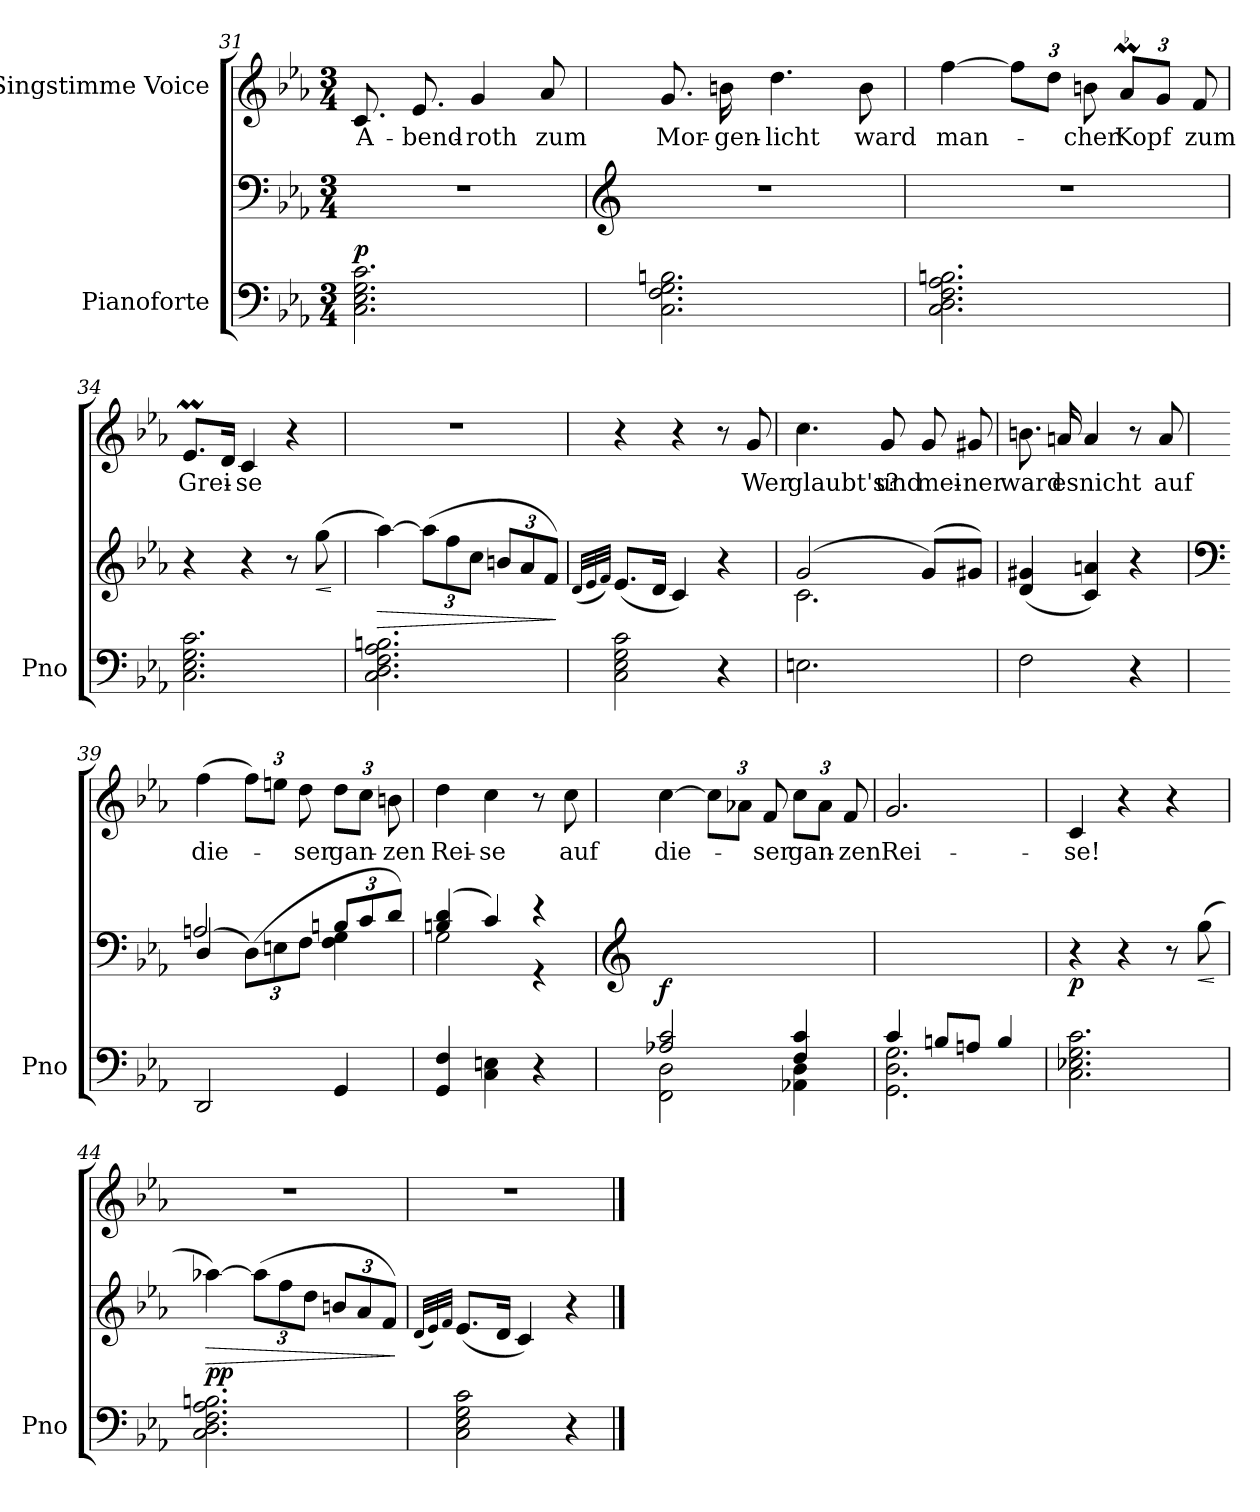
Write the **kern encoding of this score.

**kern	**kern	**dynam	**kern	**text
*part2	*part2	*part2	*part1	*part1
*staff3	*staff2	*staff2/3	*staff1	*staff1
*I"Pianoforte	*	*	*I"Singstimme Voice	*
*I'Pno	*	*	*	*
*clefF4	*clefF4	*	*clefG2	*
*k[b-e-a-]	*k[b-e-a-]	*	*k[b-e-a-]	*
*M3/4	*M3/4	*	*M3/4	*
=31	=31	=31	=31	=31
!	!	!LO:DY:a=2	!	!LO:LY:b
2.C\ 2.E-\ 2.G\ 2.c\	2.r	p	8.c/	A-
!	!	!	!	!LO:LY:b
.	.	.	8.e-/	-bend-
!	!	!	!	!LO:LY:b
.	.	.	4g/	-roth
!	!	!	!	!LO:LY:b
.	.	.	8a-/	zum
=32	=32	=32	=32	=32
*	*clefG2	*	*	*
!	!	!	!	!LO:LY:b
2.C\ 2.F\ 2.G\ 2.Bn\	2.r	.	8.g/	Mor-
!	!	!	!	!LO:LY:b
.	.	.	16bn\	-gen-
!	!	!	!	!LO:LY:b
.	.	.	4.dd\	-licht
!	!	!	!	!LO:LY:b
.	.	.	8b\	ward
!!LO:LB:g=z
=33	=33	=33	=33	=33
!	!	!	!	!LO:LY:b
2.C\ 2.D\ 2.F\ 2.A-\ 2.Bn\	2.r	.	[4ff\	man-
*	*	*	*Xbrackettup	*
.	.	.	12ff\L]	.
.	.	.	12dd\J	.
!	!	!	!	!LO:LY:b
.	.	.	12bn\	-cher
!	!	!	!	!LO:LY:b
.	.	.	12a-M/L	Kopf
.	.	.	12g/J	.
!	!	!	!	!LO:LY:b
.	.	.	12f/	zum
=34	=34	=34	=34	=34
!	!	!	!	!LO:LY:b
2.C\ 2.E-\ 2.G\ 2.c\	4r	.	8.e-M/L	Grei-
.	.	.	16d/Jk	.
!	!	!	!	!LO:LY:b
.	4r	.	4c/	-se
.	8r	.	4r	.
!	!	!LO:HP:b	!	!
.	(8gg\	<	.	.
.	.	[	.	.
=35	=35	=35	=35	=35
!	!	!LO:HP:b	!	!
2.C\ 2.D\ 2.F\ 2.A-\ 2.Bn\	[4aa-\)	>	2.r	.
*	*Xbrackettup	*	*	*
.	(12aa-\L]	.	.	.
.	12ff\	.	.	.
.	12cc\J	.	.	.
.	12bn/L	.	.	.
.	12a-/	.	.	.
.	12f/J)	.	.	.
.	.	]	.	.
=36	=36	=36	=36	=36
.	(32qd/LLL	.	.	.
.	32qe-/	.	.	.
.	32qf/JJJ)	.	.	.
2C\ 2E-\ 2G\ 2c\	(8.e-/L	.	4r	.
.	16d/Jk	.	.	.
.	4c/)	.	4r	.
4r	4r	.	8r	.
!	!	!	!	!LO:LY:b
.	.	.	8g/	Wer
=37	=37	=37	=37	=37
*	*^	*	*	*
!	!	!	!	!	!LO:LY:b
2.En\	(2g/	2.c\	.	4.cc\	glaubt's?
!	!	!	!	!	!LO:LY:b
.	.	.	.	8g/	und
!	!	!	!	!	!LO:LY:b
.	(8g/L)	.	.	8g/	mei-
!	!	!	!	!	!LO:LY:b
.	8g#X/J)	.	.	8g#X/	-ner
*	*v	*v	*	*	*
!!LO:PB:g=z
=38	=38	=38	=38	=38
!	!	!	!	!LO:LY:b
2F\	(4d/ 4g#X/	.	8.bn\	ward
!	!	!	!	!LO:LY:b
.	.	.	16an/	es
!	!	!	!	!LO:LY:b
.	4c/ 4an/)	.	4a/	nicht
4r	4r	.	8r	.
!	!	!	!	!LO:LY:b
.	.	.	8a/	auf
=39	=39	=39	=39	=39
*	*clefF4	*	*	*
*	*^	*	*	*
!	!	!	!	!	!LO:LY:b
2DD/	(4D/	2An/	.	(4ff\	die-
.	(12D\L)	.	.	12ff\L)	.
.	12En\	.	.	12een\J	.
!	!	!	!	!	!LO:LY:b
.	12F\J	.	.	12dd\	-ser
!	!	!	!	!	!LO:LY:b
4GG/	12Bn/L	4F\ 4G\	.	12dd\L	gan-
.	12c/	.	.	12cc\J	.
!	!	!	!	!	!LO:LY:b
.	12d/J)	.	.	12bn\	-zen
=40	=40	=40	=40	=40	=40
!	!	!	!	!	!LO:LY:b
4GG/ 4F/	(4Bn/ 4d/	2G\	.	4dd\	Rei-
!	!	!	!	!	!LO:LY:b
4C\ 4En\	4c/)	.	.	4cc\	-se
4r	4r	4r	.	8r	.
!	!	!	!	!	!LO:LY:b
.	.	.	.	8cc\	auf
*	*v	*v	*	*	*
=41	=41	=41	=41	=41
*	*clefG2	*	*	*
*^	*	*	*	*
!	!	!	!LO:DY:b	!	!LO:LY:b
2A-X/ 2c/	2FF\ 2D\	2.ryy	f	[4cc\	die-
.	.	.	.	12cc\L]	.
.	.	.	.	12a-X\J	.
!	!	!	!	!	!LO:LY:b
.	.	.	.	12f/	-ser
!	!	!	!	!	!LO:LY:b
4F/ 4c/	4AA-X\ 4D\	.	.	12cc\L	gan-
.	.	.	.	12a-\J	.
!	!	!	!	!	!LO:LY:b
.	.	.	.	12f/	-zen
=42	=42	=42	=42	=42	=42
!	!	!	!	!	!LO:LY:b
4c/	2.GG\ 2.D\ 2.G\	2.ryy	.	2.g/	Rei-
8Bn/L	.	.	.	.	.
8An/J	.	.	.	.	.
4B/	.	.	.	.	.
*v	*v	*	*	*	*
!!LO:LB:g=z
=43	=43	=43	=43	=43
!	!	!LO:DY:b	!	!LO:LY:b
2.C\ 2.E-X\ 2.G\ 2.c\	4r	p	4c/	-se!
.	4r	.	4r	.
.	8r	.	4r	.
!	!	!LO:HP:b	!	!
.	(8gg\	<	.	.
.	.	[	.	.
=44	=44	=44	=44	=44
!	!	!LO:HP:b	!	!
!	!	!LO:DY:n=1:a=2	!	!
2.C\ 2.D\ 2.F\ 2.A-\ 2.Bn\	[4aa-X\)	> pp	2.r	.
.	(12aa-\L]	.	.	.
.	12ff\	.	.	.
.	12dd\J	.	.	.
.	12bn/L	.	.	.
.	12a-/	.	.	.
.	12f/J)	.	.	.
.	.	]	.	.
=45	=45	=45	=45	=45
.	(32qd/LLL	.	.	.
.	32qe-/)	.	.	.
.	32qf/JJJ	.	.	.
2C\ 2E-\ 2G\ 2c\	(8.e-/L	.	2.r	.
.	16d/Jk	.	.	.
.	4c/)	.	.	.
4r	4r	.	.	.
==	==	==	==	==
*-	*-	*-	*-	*-
